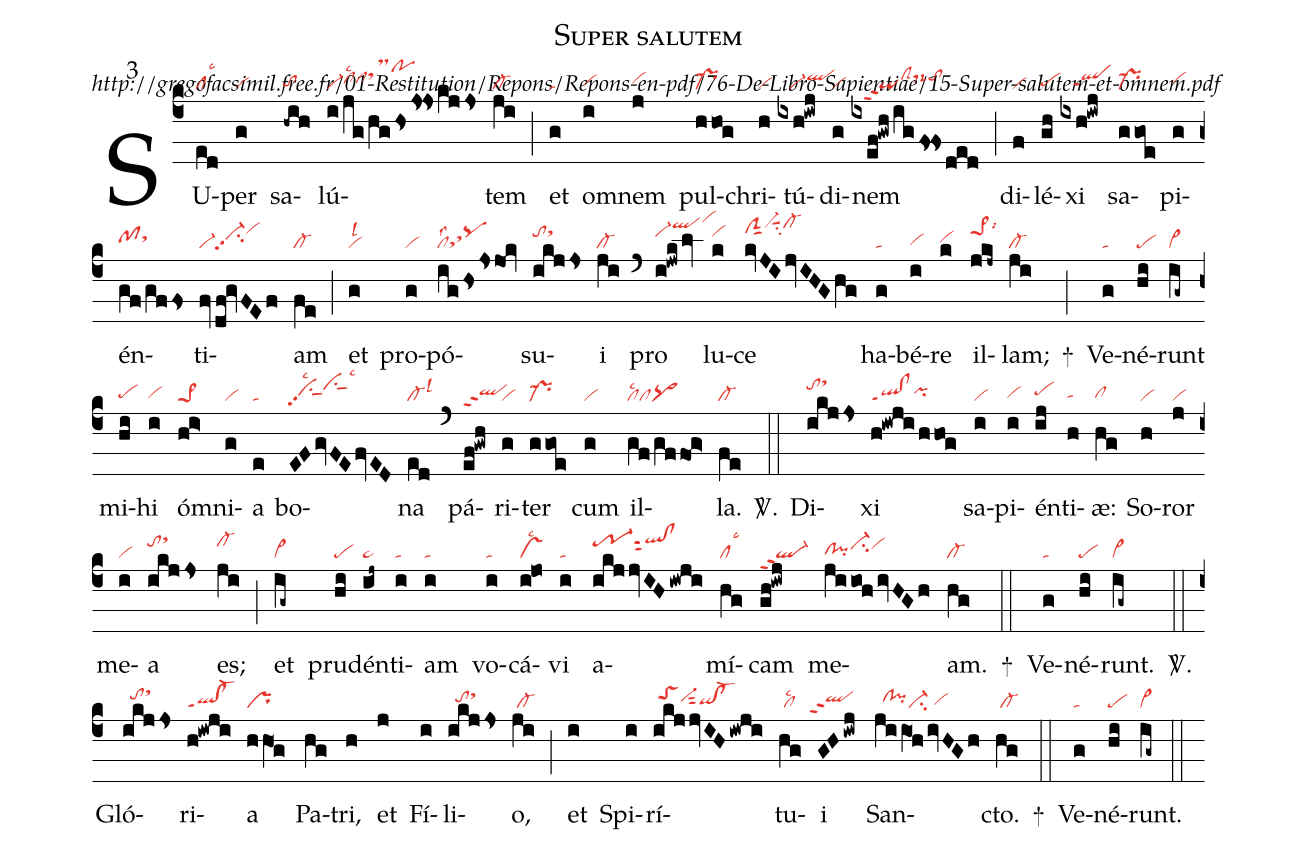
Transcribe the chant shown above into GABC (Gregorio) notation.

name: Super salutem;
commentary: http://gregofacsimil.free.fr/01-Restitution/Repons/Repons-en-pdf/76-De-Libro-Sapientiae/15-Super-salutem-et-omnem.pdf;
mode: 3;
nabc-lines: 1;
%%
(c4)
SU(ed|cllsc3)per(g|vi) sa(-hih|tohg)lú(i/jg/hghsjs!jskjjs|vi-clhhlsc2clhhtsMhjpohl)tem(ji|cl-) (;)
et(g|ta) om(i|vihg)nem(j|vihh) pul(hhog|pr-)chri(h|vi)tú(ixh!iwj|///vi-qlhi)di(g|vi)nem(ixef!gwh/igfs!fsded|///qippt2clShids-hitohi) (;)
di(f|vi)lé(gh|pehg)xi(ixh!iwj|///qlhgppt1) sa(ggoe|pr-)pi(g|vihh)én(gf/gffs|pfhhsthi)ti(fvdf!gvFEf|vi-vi-hipp2su2vihk)am(fe|cl-) (;)
et(g|vilsl2) pro(g|vi)pó(ighsjsjOk|cllss2sthgsthipqhj)su(ikjjs|tohjsthk)i(ji|cl-) (`)
pro(i!jwk/lv|vi-hjqlhmvihp) lu(k|vihj)ce(kvJIjvIHGhg|clShksut1vi-hmsuu1su2cl-hm) ha(g|ta)bé(i|vihg)re(k|vihh) il(jkj~|pe>1hklsi6)lam;(ji|cl-) +(;)
Ve(g|ta)né(hi|pe)runt(ig~|vi>) mi(hi|pehg)hi(i|vihg) ó(hi>|pe>1)mni(g|vi)a(e|ta) bo(EFgvFEfvED|vihhpp2su1sut1lsc2vihjsu1sut1lsc3)na(ed|cl-lsl3) (`)
pá(ef!gwh|qlhhppt2)ri(g|vi)ter(ggoe|pr-) cum(g|vi) il(gf/gffOg>|cllsc2clpq>)la.(fe|cl-) <sp>V/</sp>.(::)
Di(ikjjs|tohjsthl)xi(h!iwji/hhog|ql!clppt1pihh) sa(i|vi)pi(i|vihg)én(ij|pehh)ti(h|tahg)æ:(hg|clhg) So(h|vi)ror(j|vi) me(i|vi)a(ikjjs|tohjsthl) es;(ji|cl-hj) (;)
et(ig~|vi>) pru(hi|pe)dén(ij~|ta>)ti(i|ta)am(i|ta) vo(i|ta)cá(i!jo|vslsc2)vi(i|ta) a(ikjjvIHiwji|tr-1hjsut2qlhk!clhk)mí(hg|cllsc3)cam(gh!iwj|ql-ppt2) me(jiiohivHGh|clhg!pihgci-hivihi)am.(hg|cl-) +(::)
Ve(g|ta)né(hi|pe)runt.(ig~|vi>) <sp>V/</sp>.(::)
Gló(ikjjs|//tohisthk)ri(h!iwji|ql!cl-ppt1)a(hhO1g|pr) Pa(hg)tri,(h) et(j) Fí(i)li(ikjjs|//tohhsthj)o,(ji|/cl-) (;)
et(i) Spi(i)rí(ikjjvIHiwji|/toShivi-hhsut2qihg!cl-hg)tu(hg|/cllsc2)i(GHiwj|``qlhhppt2) San(jiiO1hivHGh|//clhh!pihhci-/vihg)cto.(hg|/cl-) +(::)
Ve(g|ta)né(hi|pe)runt.(ig~|vi>) (::)
